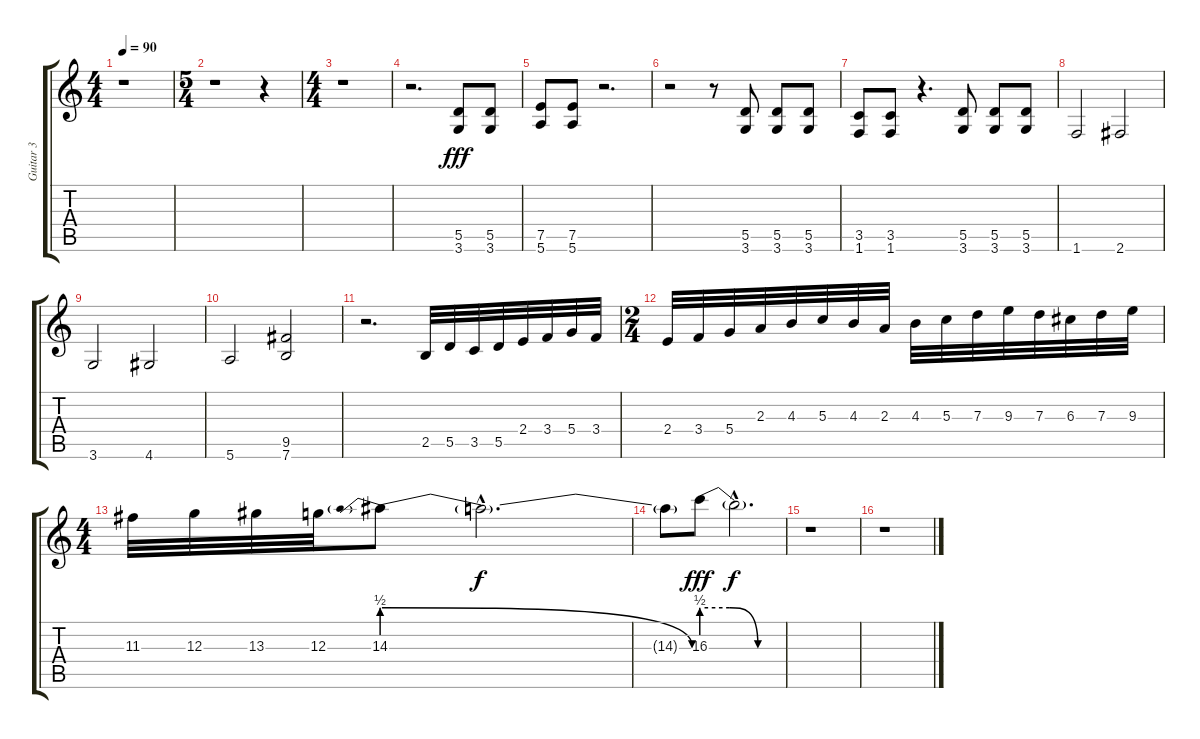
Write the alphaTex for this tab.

\track ("Guitar 3" "Guitar 3") {instrument distortionguitar}
\staff {score tabs}
\tuning (E4 B3 G3 D3 A2 E2) {hide}
\ts (4 4)
\tempo 90
\clef g2
\ks c
r.1{dy fff} |
\ts (5 4)
r.1 r.4 |
\ts (4 4)
r.1 |
r.2{d} (5.5 3.6).8 (5.5 3.6).8 |
(7.5 5.6).8 (7.5 5.6).8 r.2{d} |
r.2 r.8 (5.5 3.6).8 (5.5 3.6).8 (5.5 3.6).8 |
(3.5 1.6).8 (3.5 1.6).8 r.4{d} (5.5 3.6).8 (5.5 3.6).8 (5.5 3.6).8 |
1.6.2 2.6.2 |
3.6.2 4.6.2 |
5.6.2 (9.5 7.6).2 |
r.2{d} 2.5.32 5.5.32 3.5.32 5.5.32 2.4.32 3.4.32 5.4.32 3.4.32 |
\ts (2 4)
2.4.32 3.4.32 5.4.32 2.3.32 4.3.32 5.3.32 4.3.32 2.3.32 4.3.32 5.3.32 7.3.32 9.3.32 7.3.32 6.3.32 7.3.32 9.3.32 |
\ts (4 4)
11.3.32 12.3.32 13.3.32 12.3.32 14.3{be (prebendrelease 0 2 60 0)}.8 14.3{hac t}.2{d dy f} |
14.3{t}.8 16.3{be (custom 0 2 20 2 40 0 60 0)}.8{dy fff} 16.3{hac t}.2{d dy f} |
r.1 |
r.1
